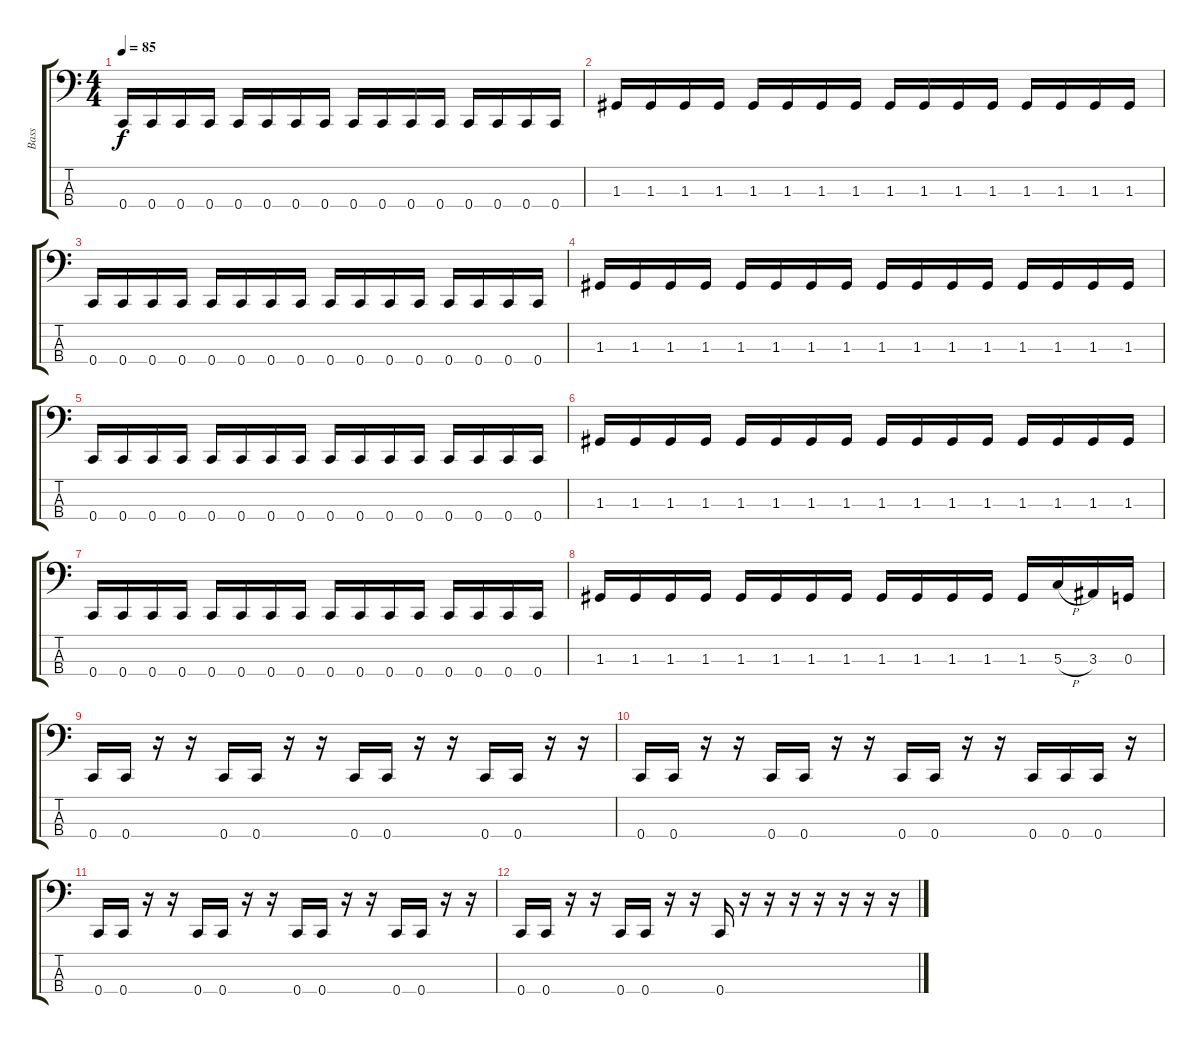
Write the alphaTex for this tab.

\track ("Bass" "Bass") {instrument fretlessbass}
\staff {score tabs}
\tuning (G2 C2 G1 C1) {hide}
\ts (4 4)
\tempo 85
\clef f4
\ks c
0.4.16{dy f} 0.4.16 0.4.16 0.4.16 0.4.16 0.4.16 0.4.16 0.4.16 0.4.16 0.4.16 0.4.16 0.4.16 0.4.16 0.4.16 0.4.16 0.4.16 |
1.3.16 1.3.16 1.3.16 1.3.16 1.3.16 1.3.16 1.3.16 1.3.16 1.3.16 1.3.16 1.3.16 1.3.16 1.3.16 1.3.16 1.3.16 1.3.16 |
0.4.16 0.4.16 0.4.16 0.4.16 0.4.16 0.4.16 0.4.16 0.4.16 0.4.16 0.4.16 0.4.16 0.4.16 0.4.16 0.4.16 0.4.16 0.4.16 |
1.3.16 1.3.16 1.3.16 1.3.16 1.3.16 1.3.16 1.3.16 1.3.16 1.3.16 1.3.16 1.3.16 1.3.16 1.3.16 1.3.16 1.3.16 1.3.16 |
0.4.16 0.4.16 0.4.16 0.4.16 0.4.16 0.4.16 0.4.16 0.4.16 0.4.16 0.4.16 0.4.16 0.4.16 0.4.16 0.4.16 0.4.16 0.4.16 |
1.3.16 1.3.16 1.3.16 1.3.16 1.3.16 1.3.16 1.3.16 1.3.16 1.3.16 1.3.16 1.3.16 1.3.16 1.3.16 1.3.16 1.3.16 1.3.16 |
0.4.16 0.4.16 0.4.16 0.4.16 0.4.16 0.4.16 0.4.16 0.4.16 0.4.16 0.4.16 0.4.16 0.4.16 0.4.16 0.4.16 0.4.16 0.4.16 |
1.3.16 1.3.16 1.3.16 1.3.16 1.3.16 1.3.16 1.3.16 1.3.16 1.3.16 1.3.16 1.3.16 1.3.16 1.3.16 5.3{h}.16 3.3.16 0.3.16 |
0.4.16 0.4.16 r.16 r.16 0.4.16 0.4.16 r.16 r.16 0.4.16 0.4.16 r.16 r.16 0.4.16 0.4.16 r.16 r.16 |
0.4.16 0.4.16 r.16 r.16 0.4.16 0.4.16 r.16 r.16 0.4.16 0.4.16 r.16 r.16 0.4.16 0.4.16 0.4.16 r.16 |
0.4.16 0.4.16 r.16 r.16 0.4.16 0.4.16 r.16 r.16 0.4.16 0.4.16 r.16 r.16 0.4.16 0.4.16 r.16 r.16 |
0.4.16 0.4.16 r.16 r.16 0.4.16 0.4.16 r.16 r.16 0.4.16 r.16 r.16 r.16 r.16 r.16 r.16 r.16
